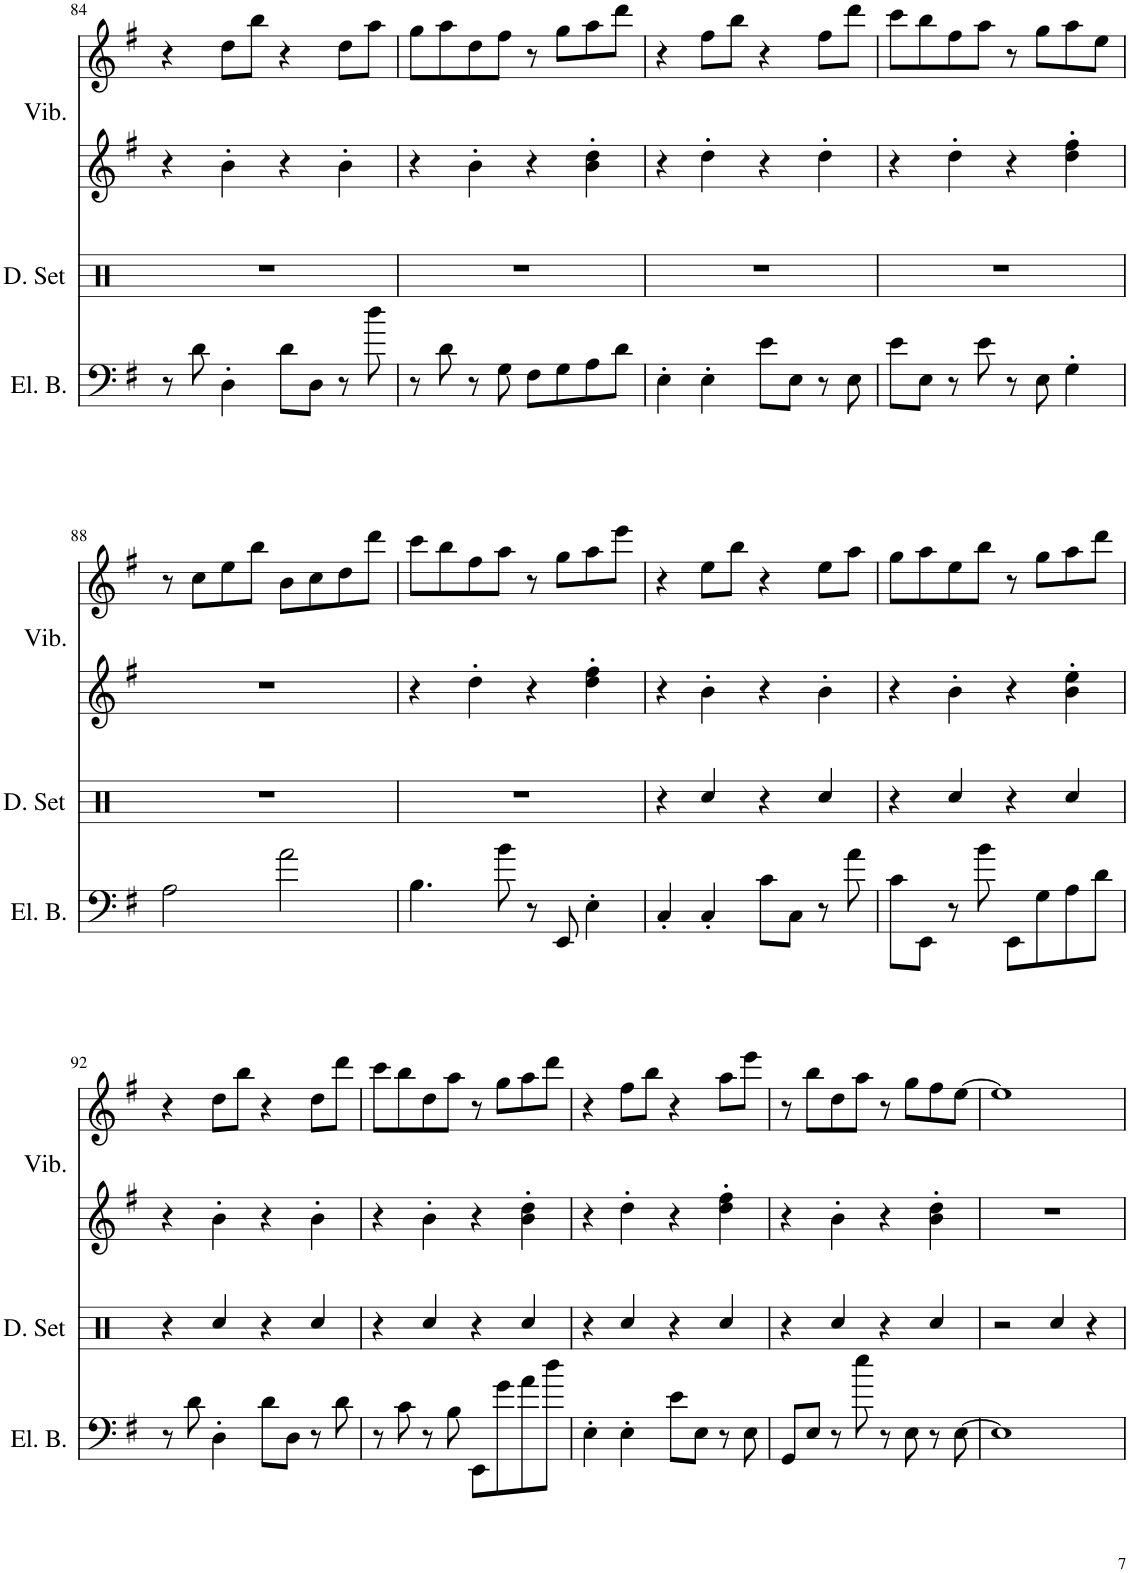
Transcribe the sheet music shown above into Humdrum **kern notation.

**kern	**kern	**kern	**kern
*part3	*part2	*part1	*part1
*staff4	*staff3	*staff2	*staff1
*I"Electric Bass, Bass	*I"Drumset, Drums	*I"Vibraphone, Vibraphone	*
*I'El. B.	*I'D. Set	*I'Vib.	*
!!LO:PB:g=z
*clefF4	*clefX	*clefG2	*clefG2
*Trd7c12	*	*	*
*k[f#]	*k[]	*k[f#]	*k[f#]
*M4/4	*M4/4	*M4/4	*M4/4
=84	=84	=84	=84
8r	1r	4r	4r
8d\	.	.	.
4D'\	.	4b'\	8dd\L
.	.	.	8bb\J
8d\L	.	4r	4r
8D\J	.	.	.
8r	.	4b'\	8dd\L
8dd\	.	.	8aa\J
=85	=85	=85	=85
8r	1r	4r	8gg\L
8d\	.	.	8aa\
8r	.	4b'\	8dd\
8G\	.	.	8ff#\J
8F#\L	.	4r	8r
8G\	.	.	8gg\L
8A\	.	4b\' 4dd\'	8aa\
8d\J	.	.	8ddd\J
=86	=86	=86	=86
4E'\	1r	4r	4r
4E'\	.	4dd'\	8ff#\L
.	.	.	8bb\J
8e\L	.	4r	4r
8E\J	.	.	.
8r	.	4dd'\	8ff#\L
8E\	.	.	8ddd\J
=87	=87	=87	=87
8e\L	1r	4r	8ccc\L
8E\J	.	.	8bb\
8r	.	4dd'\	8ff#\
8e\	.	.	8aa\J
8r	.	4r	8r
8E\	.	.	8gg\L
4G'\	.	4dd\' 4ff#\'	8aa\
.	.	.	8ee\J
!!LO:LB:g=z
=88	=88	=88	=88
2A\	1r	1r	8r
.	.	.	8cc\L
.	.	.	8ee\
.	.	.	8bb\J
2a\	.	.	8b\L
.	.	.	8cc\
.	.	.	8dd\
.	.	.	8ddd\J
=89	=89	=89	=89
4.B\	1r	4r	8ccc\L
.	.	.	8bb\
.	.	4dd'\	8ff#\
8b\	.	.	8aa\J
8r	.	4r	8r
8EE/	.	.	8gg\L
4E'\	.	4dd\' 4ff#\'	8aa\
.	.	.	8eee\J
=90	=90	=90	=90
4C'/	4r	4r	4r
4C'/	4Rcc/	4b'\	8ee\L
.	.	.	8bb\J
8c\L	4r	4r	4r
8C\J	.	.	.
8r	4Rcc/	4b'\	8ee\L
8a\	.	.	8aa\J
=91	=91	=91	=91
8c\L	4r	4r	8gg\L
8EE\J	.	.	8aa\
8r	4Rcc/	4b'\	8ee\
8b\	.	.	8bb\J
8EE\L	4r	4r	8r
8G\	.	.	8gg\L
8A\	4Rcc/	4b\' 4ee\'	8aa\
8d\J	.	.	8ddd\J
!!LO:LB:g=z
=92	=92	=92	=92
8r	4r	4r	4r
8d\	.	.	.
4D'\	4Rcc/	4b'\	8dd\L
.	.	.	8bb\J
8d\L	4r	4r	4r
8D\J	.	.	.
8r	4Rcc/	4b'\	8dd\L
8d\	.	.	8ddd\J
=93	=93	=93	=93
8r	4r	4r	8ccc\L
8c\	.	.	8bb\
8r	4Rcc/	4b'\	8dd\
8B\	.	.	8aa\J
8EE\L	4r	4r	8r
8g\	.	.	8gg\L
8a\	4Rcc/	4b\' 4dd\'	8aa\
8dd\J	.	.	8ddd\J
=94	=94	=94	=94
4E'\	4r	4r	4r
4E'\	4Rcc/	4dd'\	8ff#\L
.	.	.	8bb\J
8e\L	4r	4r	4r
8E\J	.	.	.
8r	4Rcc/	4dd\' 4ff#\'	8aa\L
8E\	.	.	8eee\J
=95	=95	=95	=95
8GG/L	4r	4r	8r
8E/J	.	.	8bb\L
8r	4Rcc/	4b'\	8dd\
8ee\	.	.	8aa\J
8r	4r	4r	8r
8E\	.	.	8gg\L
8r	4Rcc/	4b\' 4dd\'	8ff#\
[8E\	.	.	[8ee\J
=96	=96	=96	=96
1E]	2r	1r	1ee]
.	4Rcc/	.	.
.	4r	.	.
=	=	=	=
*-	*-	*-	*-
